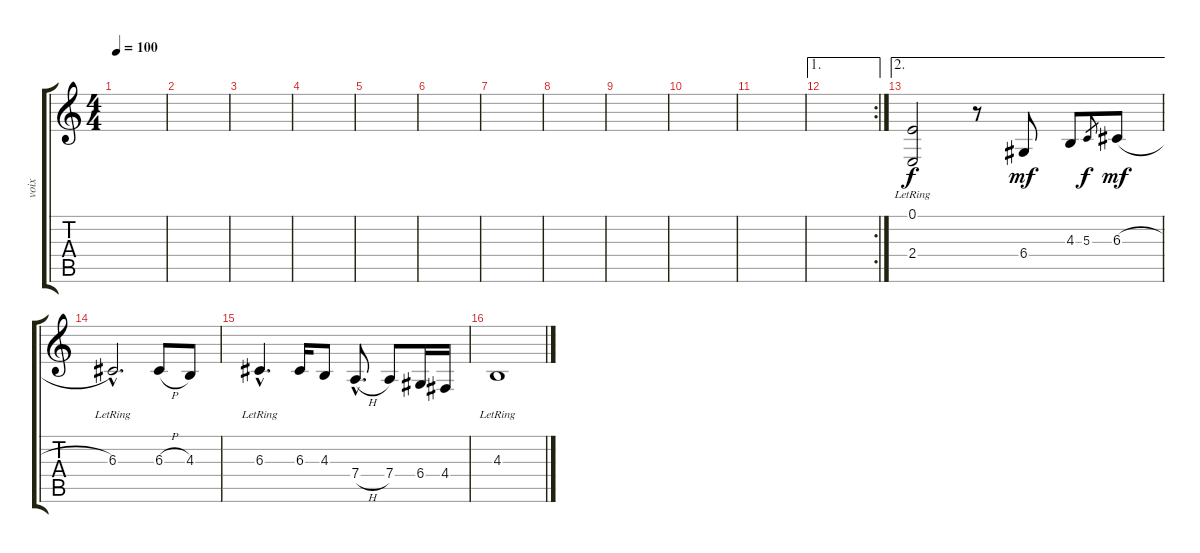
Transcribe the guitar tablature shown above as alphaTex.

\track ("voix" "voix") {instrument blownbottle}
\staff {score tabs}
\tuning (E4 B3 G3 D3 A2 E2) {hide}
\ts (4 4)
\tempo 100
\clef g2
\ks c
|
|
|
|
|
|
|
|
|
|
|
\ae 1
\rc 2
|
\ae 2
(0.1{lr} 2.4{lr}).2{volume 16 balance 6 instrument celesta} r.8 6.4.8{dy mf} 4.3.8 5.3.8{gr dy f} 6.3{h}.8{dy mf} |
6.3{hac lr}.2{d} 6.3{h}.8 4.3.8 |
6.3{hac lr}.4{d} 6.3.16 4.3.8 7.4{h hac}.8{d} 7.4.8 6.4.16 4.4.16 |
4.3{lr}.1
